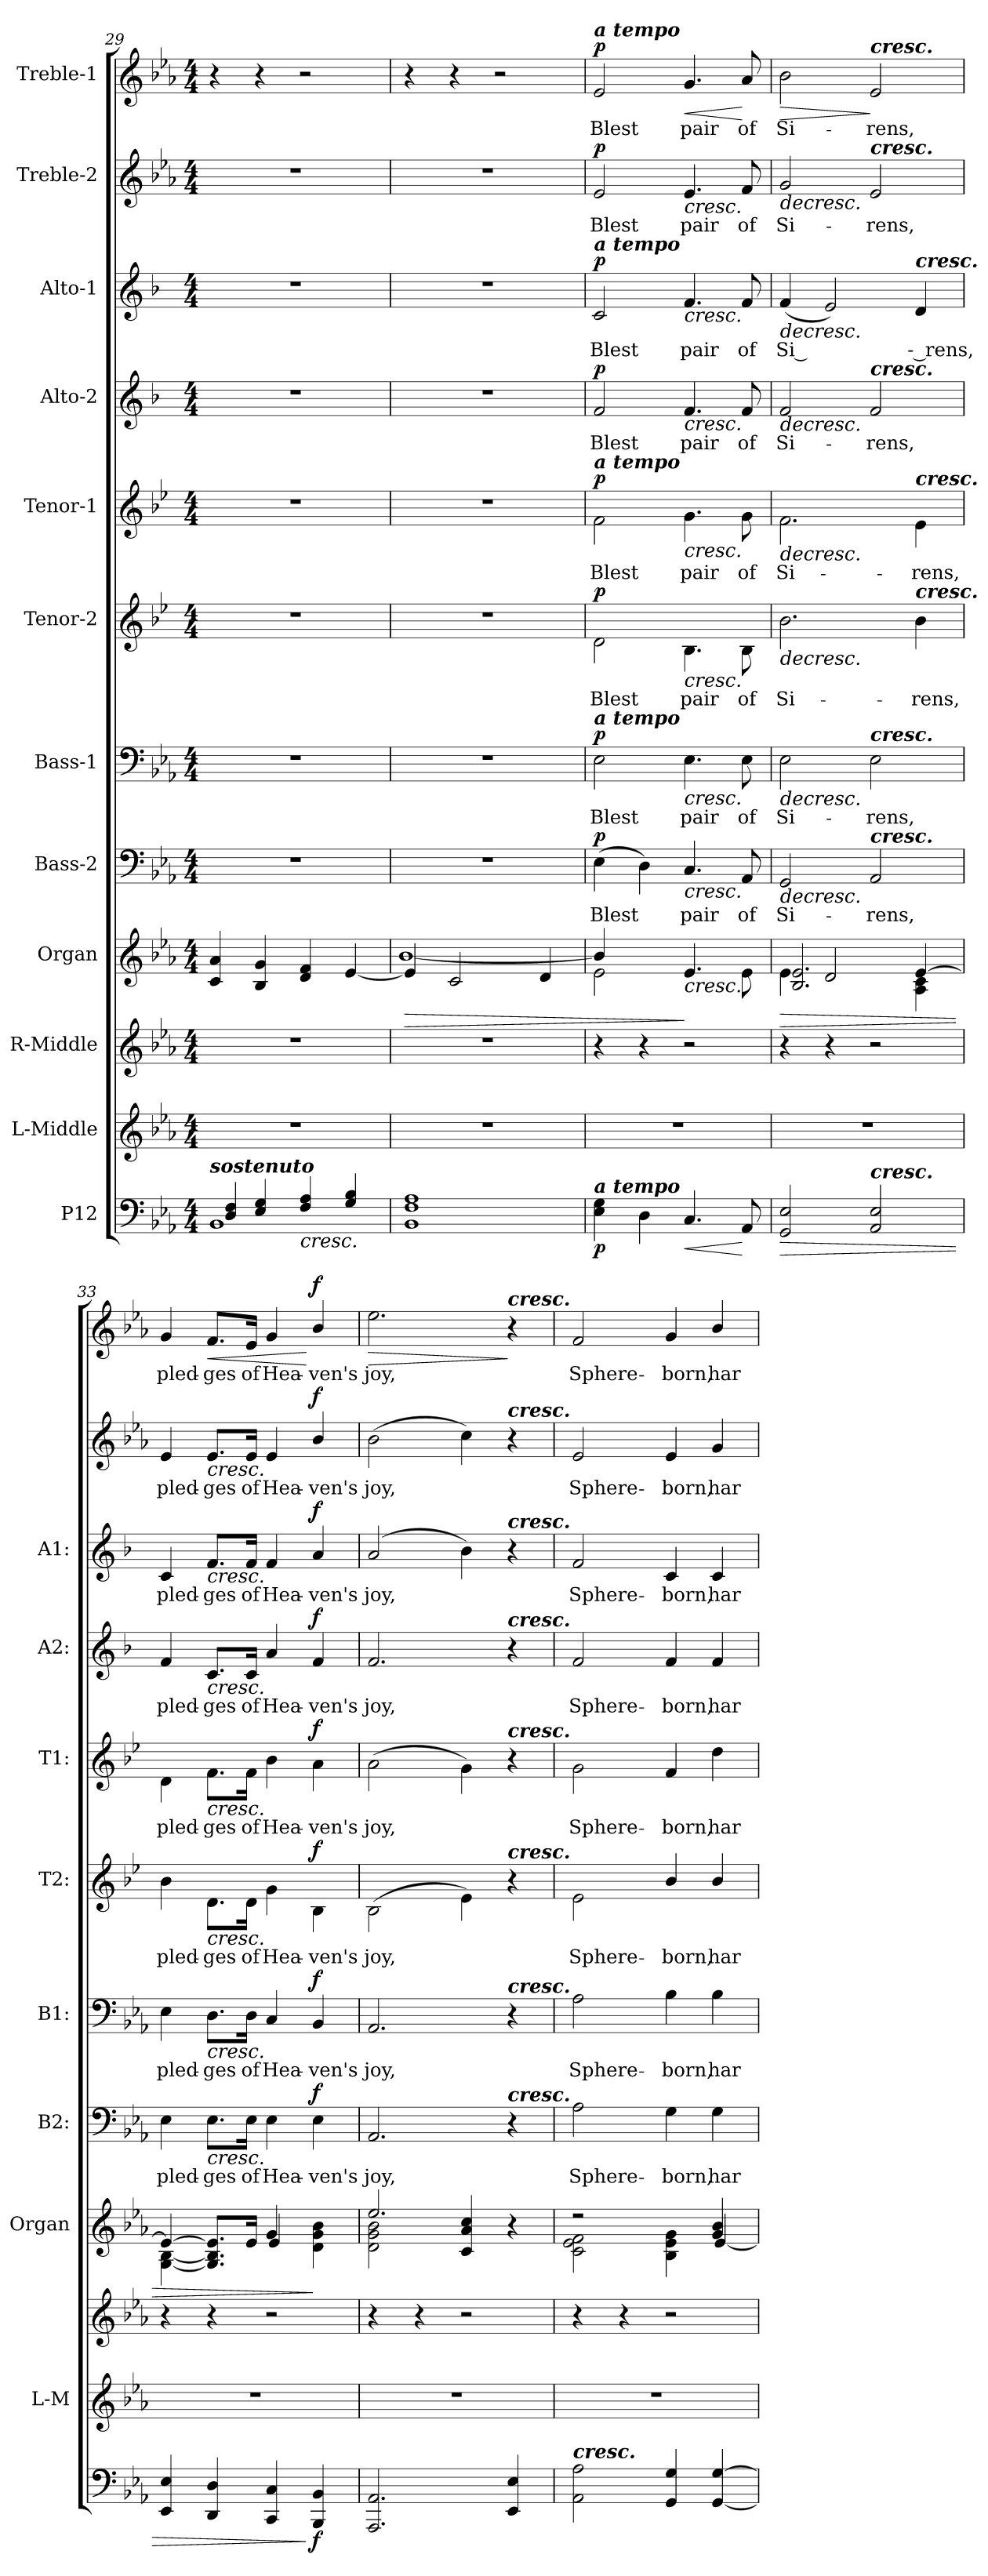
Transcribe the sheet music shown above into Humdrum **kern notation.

**kern	**dynam	**kern	**kern	**kern	**dynam	**kern	**text	**dynam	**kern	**text	**dynam	**kern	**text	**dynam	**kern	**text	**dynam	**kern	**text	**dynam	**kern	**text	**dynam	**kern	**text	**dynam	**kern	**text	**dynam
*part12	*part12	*part11	*part10	*part9	*part9	*part8	*part8	*part8	*part7	*part7	*part7	*part6	*part6	*part6	*part5	*part5	*part5	*part4	*part4	*part4	*part3	*part3	*part3	*part2	*part2	*part2	*part1	*part1	*part1
*staff12	*staff12	*staff11	*staff10	*staff9	*staff9	*staff8	*staff8	*staff8	*staff7	*staff7	*staff7	*staff6	*staff6	*staff6	*staff5	*staff5	*staff5	*staff4	*staff4	*staff4	*staff3	*staff3	*staff3	*staff2	*staff2	*staff2	*staff1	*staff1	*staff1
*I"P12	*	*I"L-Middle	*I"R-Middle	*I"Organ	*	*I"Bass-2	*	*	*I"Bass-1	*	*	*I"Tenor-2	*	*	*I"Tenor-1	*	*	*I"Alto-2	*	*	*I"Alto-1	*	*	*I"Treble-2	*	*	*I"Treble-1	*	*
*	*	*I'L-M	*	*I'Organ	*	*I'B2:	*	*	*I'B1:	*	*	*I'T2:	*	*	*I'T1:	*	*	*I'A2:	*	*	*I'A1:	*	*	*	*	*	*	*	*
*clefF4	*	*clefG2	*clefG2	*clefG2	*	*clefF4	*	*	*clefF4	*	*	*clefG2	*	*	*clefG2	*	*	*clefG2	*	*	*clefG2	*	*	*clefG2	*	*	*clefG2	*	*
*	*	*	*	*	*	*	*	*	*	*	*	*ITrd4c7	*	*	*ITrd4c7	*	*	*ITrd1c2	*	*	*ITrd1c2	*	*	*ITrd-7c-12	*	*	*ITrd-7c-12	*	*
*k[b-e-a-]	*	*k[b-e-a-]	*k[b-e-a-]	*k[b-e-a-]	*	*k[b-e-a-]	*	*	*k[b-e-a-]	*	*	*k[b-e-a-]	*	*	*k[b-e-a-]	*	*	*k[b-e-a-]	*	*	*k[b-e-a-]	*	*	*k[b-e-a-]	*	*	*k[b-e-a-]	*	*
*E-:	*	*E-:	*E-:	*E-:	*	*E-:	*	*	*E-:	*	*	*E-:	*	*	*E-:	*	*	*E-:	*	*	*E-:	*	*	*E-:	*	*	*E-:	*	*
*M4/4	*	*M4/4	*M4/4	*M4/4	*	*M4/4	*	*	*M4/4	*	*	*M4/4	*	*	*M4/4	*	*	*M4/4	*	*	*M4/4	*	*	*M4/4	*	*	*M4/4	*	*
=29	=29	=29	=29	=29	=29	=29	=29	=29	=29	=29	=29	=29	=29	=29	=29	=29	=29	=29	=29	=29	=29	=29	=29	=29	=29	=29	=29	=29	=29
*^	*	*	*	*	*	*	*	*	*	*	*	*	*	*	*	*	*	*	*	*	*	*	*	*	*	*	*	*	*
!LO:TX:a:Bi:t=sostenuto	!	!	!	!	!	!	!	!	!	!	!	!	!	!	!	!	!	!	!	!	!	!	!	!	!	!	!	!	!	!
1BB-	4D/ 4F/	.	1r	1r	4c/ 4a-/	.	1r	.	.	1r	.	.	1r	.	.	1r	.	.	1r	.	.	1r	.	.	1r	.	.	4r	.	.
.	4E-/ 4G/	.	.	.	4B-/ 4g/	.	.	.	.	.	.	.	.	.	.	.	.	.	.	.	.	.	.	.	.	.	.	4r	.	.
!	!	!LO:HP:b	!	!	!	!	!	!	!	!	!	!	!	!	!	!	!	!	!	!	!	!	!	!	!	!	!	!	!	!
.	4F/ 4A-/	<	.	.	4d/ 4f/	.	.	.	.	.	.	.	.	.	.	.	.	.	.	.	.	.	.	.	.	.	.	2r	.	.
.	4G/ 4B-/	.	.	.	[4e-/	.	.	.	.	.	.	.	.	.	.	.	.	.	.	.	.	.	.	.	.	.	.	.	.	.
=30	=30	=30	=30	=30	=30	=30	=30	=30	=30	=30	=30	=30	=30	=30	=30	=30	=30	=30	=30	=30	=30	=30	=30	=30	=30	=30	=30	=30	=30	=30
!	!	!	!	!	!	!LO:HP:b	!	!	!	!	!	!	!	!	!	!	!	!	!	!	!	!	!	!	!	!	!	!	!	!
*v	*v	*	*	*	*^	*	*	*	*	*	*	*	*	*	*	*	*	*	*	*	*	*	*	*	*	*	*	*	*	*
1BB- 1F 1A-	.	1r	1r	4e-/]	[1b-	>	1r	.	.	1r	.	.	1r	.	.	1r	.	.	1r	.	.	1r	.	.	1r	.	.	4r	.	.
.	.	.	.	2c/	.	.	.	.	.	.	.	.	.	.	.	.	.	.	.	.	.	.	.	.	.	.	.	4r	.	.
.	.	.	.	.	.	.	.	.	.	.	.	.	.	.	.	.	.	.	.	.	.	.	.	.	.	.	.	2r	.	.
.	.	.	.	4d/	.	.	.	.	.	.	.	.	.	.	.	.	.	.	.	.	.	.	.	.	.	.	.	.	.	.
!!LO:PB:g=z
=31	=31	=31	=31	=31	=31	=31	=31	=31	=31	=31	=31	=31	=31	=31	=31	=31	=31	=31	=31	=31	=31	=31	=31	=31	=31	=31	=31	=31	=31	=31
!	!	!	!	!	!	!	!	!	!	!	!	!	!	!	!	!	!	!	!	!	!	!	!	!	!	!	!	!LO:TX:a:Bi:t=a tempo	!	!
!	!	!	!	!	!	!	!	!	!	!	!	!	!	!	!	!	!	!	!	!	!	!LO:TX:a:Bi:t=a tempo	!	!	!	!	!	!	!	!
!	!	!	!	!	!	!	!	!	!	!	!	!	!	!	!	!LO:TX:a:Bi:t=a tempo	!	!	!	!	!	!	!	!	!	!	!	!	!	!
!	!	!	!	!	!	!	!	!	!	!LO:TX:a:Bi:t=a tempo	!	!	!	!	!	!	!	!	!	!	!	!	!	!	!	!	!	!	!	!
!LO:TX:a:Bi:t=a  tempo	!	!	!	!	!	!	!	!	!	!	!	!	!	!	!	!	!	!	!	!	!	!	!	!	!	!	!	!	!	!
!	!LO:DY:b	!	!	!	!	!	!	!LO:LY:b	!LO:DY:b	!	!LO:LY:b	!LO:DY:b	!	!LO:LY:b	!LO:DY:b	!	!LO:LY:b	!LO:DY:b	!	!LO:LY:b	!LO:DY:b	!	!LO:LY:b	!LO:DY:b	!	!LO:LY:b	!LO:DY:b	!	!LO:LY:b	!LO:DY:b
4E-\ 4G\	p	1r	4r	4b-/]	2e-\	.	(>4E-\	Blest	p	2E-\	Blest	p	2G\	Blest	p	2B-\	Blest	p	2e-/	Blest	p	2B-/	Blest	p	2ee-/	Blest	p	2ee-/	Blest	p
4D\	.	.	4r	4ryy	.	.	4D\)	.	.	.	.	.	.	.	.	.	.	.	.	.	.	.	.	.	.	.	.	.	.	.
!	!LO:HP:b	!	!	!	!	!LO:HP:n=1:b	!	!LO:LY:b	!LO:HP:b	!	!LO:LY:b	!LO:HP:b	!	!LO:LY:b	!LO:HP:b	!	!LO:LY:b	!LO:HP:b	!	!LO:LY:b	!LO:HP:b	!	!LO:LY:b	!LO:HP:b	!	!LO:LY:b	!LO:HP:b	!	!LO:LY:b	!LO:HP:b
4.C/	<	.	2r	2ryy	4.e-/	] <	4.C/	pair	<	4.E-\	pair	<	4.E-\	pair	<	4.c\	pair	<	4.e-/	pair	<	4.e-/	pair	<	4.ee-/	pair	<	4.gg/	pair	<
!	!	!	!	!	!	!	!	!LO:LY:b	!	!	!LO:LY:b	!	!	!LO:LY:b	!	!	!LO:LY:b	!	!	!LO:LY:b	!	!	!LO:LY:b	!	!	!LO:LY:b	!	!	!LO:LY:b	!
8AA-/	[	.	.	.	8e-\	.	8AA-/	of	.	8E-\	of	.	8E-\	of	.	8c\	of	.	8e-/	of	.	8e-/	of	.	8ff/	of	.	8aa-/	of	[
=32	=32	=32	=32	=32	=32	=32	=32	=32	=32	=32	=32	=32	=32	=32	=32	=32	=32	=32	=32	=32	=32	=32	=32	=32	=32	=32	=32	=32	=32	=32
!	!LO:HP:b	!	!	!	!	!LO:HP:b	!	!LO:LY:b	!LO:HP:b	!	!LO:LY:b	!LO:HP:b	!	!LO:LY:b	!LO:HP:b	!	!LO:LY:b	!LO:HP:b	!	!LO:LY:b	!LO:HP:b	!	!LO:LY:b	!LO:HP:b	!	!LO:LY:b	!LO:HP:b	!	!LO:LY:b	!LO:HP:b
2GG/ 2E-/	>	1r	4r	4e-\	2.B-/ 2.e-/	>	2GG/	Si-	>	2E-\	Si-	>	2.e-\	Si-	>	2.B-\	Si-	>	2e-/	Si-	>	(<4e-/	Si --	>	2gg/	Si-	>	2bb-\	Si-	>
.	.	.	4r	2d/	.	.	.	.	.	.	.	.	.	.	.	.	.	.	.	.	.	2d/)	.	.	.	.	.	.	.	.
!	!	!	!	!	!	!	!	!	!	!	!	!	!	!	!	!	!	!	!	!	!	!	!	!	!	!	!	!LO:TX:a:Bi:t=cresc.	!	!
!	!	!	!	!	!	!	!	!	!	!	!	!	!	!	!	!	!	!	!	!	!	!	!	!	!LO:TX:a:Bi:t=cresc.	!	!	!	!	!
!	!	!	!	!	!	!	!	!	!	!	!	!	!	!	!	!	!	!	!LO:TX:a:Bi:t=cresc.	!	!	!	!	!	!	!	!	!	!	!
!	!	!	!	!	!	!	!	!	!	!LO:TX:a:Bi:t=cresc.	!	!	!	!	!	!	!	!	!	!	!	!	!	!	!	!	!	!	!	!
!	!	!	!	!	!	!	!LO:TX:a:Bi:t=cresc.	!	!	!	!	!	!	!	!	!	!	!	!	!	!	!	!	!	!	!	!	!	!	!
!LO:TX:a:Bi:t=cresc.	!	!	!	!	!	!	!	!	!	!	!	!	!	!	!	!	!	!	!	!	!	!	!	!	!	!	!	!	!	!
!	!	!	!	!	!	!	!	!LO:LY:b	!	!	!LO:LY:b	!	!	!	!	!	!	!	!	!LO:LY:b	!	!	!	!	!	!LO:LY:b	!	!	!LO:LY:b	!
2AA-/ 2E-/	[	.	2r	.	.	.	2AA-/	-rens,	[	2E-\	-rens,	[	.	.	.	.	.	.	2e-/	-rens,	[	.	.	.	2ee-/	-rens,	[	2ee-/	-rens,	]
!	!	!	!	!	!	!	!	!	!	!	!	!	!	!	!	!	!	!	!	!	!	!LO:TX:a:Bi:t=cresc.	!	!	!	!	!	!	!	!
!	!	!	!	!	!	!	!	!	!	!	!	!	!	!	!	!LO:TX:a:Bi:t=cresc.	!	!	!	!	!	!	!	!	!	!	!	!	!	!
!	!	!	!	!	!	!	!	!	!	!	!	!	!LO:TX:a:Bi:t=cresc.	!	!	!	!	!	!	!	!	!	!	!	!	!	!	!	!	!
!	!	!	!	!	!	!	!	!	!	!	!	!	!	!LO:LY:b	!	!	!LO:LY:b	!	!	!	!	!	!LO:LY:b	!	!	!	!	!	!	!
.	.	.	.	[4e-/	4A-\ 4c\	[	.	.	.	.	.	.	4e-\	-rens,	[	4A-\	-rens,	[	.	.	.	4c/	-- rens,	[	.	.	.	.	.	.
=33	=33	=33	=33	=33	=33	=33	=33	=33	=33	=33	=33	=33	=33	=33	=33	=33	=33	=33	=33	=33	=33	=33	=33	=33	=33	=33	=33	=33	=33	=33
!	!	!	!	!	!	!	!	!LO:LY:b	!	!	!LO:LY:b	!	!	!LO:LY:b	!	!	!LO:LY:b	!	!	!LO:LY:b	!	!	!LO:LY:b	!	!	!LO:LY:b	!	!	!LO:LY:b	!
4EE-/ 4E-/	.	1r	4r	4e-/_	[4G\ [4B-\	.	4E-\	pled-	.	4E-\	pled-	.	4e-\	pled-	.	4G\	pled-	.	4e-/	pled-	.	4B-/	pled-	.	4ee-/	pled-	.	4gg/	pled-	.
!	!	!	!	!	!	!	!	!LO:LY:b	!LO:HP:b	!	!LO:LY:b	!LO:HP:b	!	!LO:LY:b	!LO:HP:b	!	!LO:LY:b	!LO:HP:b	!	!LO:LY:b	!LO:HP:b	!	!LO:LY:b	!LO:HP:b	!	!LO:LY:b	!LO:HP:b	!	!LO:LY:b	!LO:HP:b
4DD/ 4D/	.	.	4r	4ryy	8.G/] 8.B-/] 8.e-/]L	.	8.E-\L	-ges	<	8.D\L	-ges	<	8.G\L	-ges	<	8.B-\L	-ges	<	8.B-/L	-ges	<	8.e-/L	-ges	<	8.ee-/L	-ges	<	8.ff/L	-ges	<
!	!	!	!	!	!	!	!	!LO:LY:b	!	!	!LO:LY:b	!	!	!LO:LY:b	!	!	!LO:LY:b	!	!	!LO:LY:b	!	!	!LO:LY:b	!	!	!LO:LY:b	!	!	!LO:LY:b	!
.	.	.	.	.	16e-/Jk	.	16E-\Jk	of	.	16D\Jk	of	.	16G\Jk	of	.	16B-\Jk	of	.	16B-/Jk	of	.	16e-/Jk	of	.	16ee-/Jk	of	.	16ee-/Jk	of	.
!	!	!	!	!	!	!	!	!LO:LY:b	!	!	!LO:LY:b	!	!	!LO:LY:b	!	!	!LO:LY:b	!	!	!LO:LY:b	!	!	!LO:LY:b	!	!	!LO:LY:b	!	!	!LO:LY:b	!
4CC/ 4C/	.	.	2r	4g/	4e-/	.	4E-\	Hea-	.	4C/	Hea-	.	4c\	Hea-	.	4e-\	Hea-	.	4g/	Hea-	.	4e-/	Hea-	.	4ee-/	Hea-	.	4gg/	Hea-	.
!	!LO:DY:n=1:b	!	!	!	!	!	!	!LO:LY:b	!LO:DY:n=1:b	!	!LO:LY:b	!LO:DY:n=1:b	!	!LO:LY:b	!LO:DY:n=1:b	!	!LO:LY:b	!LO:DY:n=1:b	!	!LO:LY:b	!LO:DY:n=1:b	!	!LO:LY:b	!LO:DY:n=1:b	!	!LO:LY:b	!LO:DY:n=1:b	!	!LO:LY:b	!LO:DY:n=1:b
4BBB-/ 4BB-/	] f	.	.	4ryy	4d\ 4g\ 4b-\	]	4E-\	-ven's	] f	4BB-/	-ven's	] f	4E-\	-ven's	] f	4d\	-ven's	] f	4e-/	-ven's	] f	4g/	-ven's	] f	4bb-/	-ven's	] f	4bb-/	-ven's	[ f
=34	=34	=34	=34	=34	=34	=34	=34	=34	=34	=34	=34	=34	=34	=34	=34	=34	=34	=34	=34	=34	=34	=34	=34	=34	=34	=34	=34	=34	=34	=34
!	!	!	!	!	!	!	!	!LO:LY:b	!	!	!LO:LY:b	!	!	!LO:LY:b	!	!	!LO:LY:b	!	!	!LO:LY:b	!	!	!LO:LY:b	!	!	!LO:LY:b	!	!	!LO:LY:b	!LO:HP:b
2.AAA-/ 2.AA-/	.	1r	4r	2.ee-/	2d\ 2g\ 2b-\	.	2.AA-/	joy,	.	2.AA-/	joy,	.	(>2E-\	joy,	.	(>2d\	joy,	.	2.e-/	joy,	.	(>2g/	joy,	.	(>2bb-\	joy,	.	2.eee-\	joy,	>
.	.	.	4r	.	.	.	.	.	.	.	.	.	.	.	.	.	.	.	.	.	.	.	.	.	.	.	.	.	.	.
.	.	.	2r	.	4c/ 4a-/ 4cc/	.	.	.	.	.	.	.	4A-\)	.	.	4c\)	.	.	.	.	.	4a-\)	.	[	4ccc\)	.	.	.	.	.
!	!	!	!	!	!	!	!	!	!	!	!	!	!	!	!	!	!	!	!	!	!	!	!	!	!	!	!	!LO:TX:a:Bi:t=cresc.	!	!
!	!	!	!	!	!	!	!	!	!	!	!	!	!	!	!	!	!	!	!	!	!	!	!	!	!LO:TX:a:Bi:t=cresc.	!	!	!	!	!
!	!	!	!	!	!	!	!	!	!	!	!	!	!	!	!	!	!	!	!	!	!	!LO:TX:a:Bi:t=cresc.	!	!	!	!	!	!	!	!
!	!	!	!	!	!	!	!	!	!	!	!	!	!	!	!	!	!	!	!LO:TX:a:Bi:t=cresc.	!	!	!	!	!	!	!	!	!	!	!
!	!	!	!	!	!	!	!	!	!	!	!	!	!	!	!	!LO:TX:a:Bi:t=cresc.	!	!	!	!	!	!	!	!	!	!	!	!	!	!
!	!	!	!	!	!	!	!	!	!	!	!	!	!LO:TX:a:Bi:t=cresc.	!	!	!	!	!	!	!	!	!	!	!	!	!	!	!	!	!
!	!	!	!	!	!	!	!	!	!	!LO:TX:a:Bi:t=cresc.	!	!	!	!	!	!	!	!	!	!	!	!	!	!	!	!	!	!	!	!
!	!	!	!	!	!	!	!LO:TX:a:Bi:t=cresc.	!	!	!	!	!	!	!	!	!	!	!	!	!	!	!	!	!	!	!	!	!	!	!
4EE-/ 4E-/	.	.	.	4ryy	4r	.	4r	.	[	4r	.	[	4r	.	[	4r	.	[	4r	.	[	4r	.	.	4r	.	[	4r	.	]
=35	=35	=35	=35	=35	=35	=35	=35	=35	=35	=35	=35	=35	=35	=35	=35	=35	=35	=35	=35	=35	=35	=35	=35	=35	=35	=35	=35	=35	=35	=35
!LO:TX:a:Bi:t=cresc.	!	!	!	!	!	!	!	!	!	!	!	!	!	!	!	!	!	!	!	!	!	!	!	!	!	!	!	!	!	!
!	!	!	!	!	!	!	!	!LO:LY:b	!	!	!LO:LY:b	!	!	!LO:LY:b	!	!	!LO:LY:b	!	!	!LO:LY:b	!	!	!LO:LY:b	!	!	!LO:LY:b	!	!	!LO:LY:b	!
2AA-\ 2A-\	.	1r	4r	2r	2c\ 2e-\ 2f\	.	2A-\	Sphere-	.	2A-\	Sphere-	.	2A-\	Sphere-	.	2c\	Sphere-	.	2e-/	Sphere-	.	2e-/	Sphere-	.	2ee-/	Sphere-	.	2ff/	Sphere-	.
.	.	.	4r	.	.	.	.	.	.	.	.	.	.	.	.	.	.	.	.	.	.	.	.	.	.	.	.	.	.	.
!	!	!	!	!	!	!	!	!LO:LY:b	!	!	!LO:LY:b	!	!	!LO:LY:b	!	!	!LO:LY:b	!	!	!LO:LY:b	!	!	!LO:LY:b	!	!	!LO:LY:b	!	!	!LO:LY:b	!
4GG/ 4G/	.	.	2r	4ryy	4B-\ 4e-\ 4g\	.	4G\	-born,	.	4B-\	-born,	.	4e-/	-born,	.	4B-/	-born,	.	4e-/	-born,	.	4B-/	-born,	.	4ee-/	-born,	.	4gg/	-born,	.
!	!	!	!	!	!	!	!	!LO:LY:b	!	!	!LO:LY:b	!	!	!LO:LY:b	!	!	!LO:LY:b	!	!	!LO:LY:b	!	!	!LO:LY:b	!	!	!LO:LY:b	!	!	!LO:LY:b	!
[4GG/ [4G/	.	.	.	4g/ 4b-/	[4e-/	.	4G\	har-	.	4B-\	har-	.	4e-/	har-	.	4g\	har-	.	4e-/	har-	.	4B-/	har-	.	4gg/	har-	.	4bb-/	har-	.
*	*	*	*	*v	*v	*	*	*	*	*	*	*	*	*	*	*	*	*	*	*	*	*	*	*	*	*	*	*	*	*
=	=	=	=	=	=	=	=	=	=	=	=	=	=	=	=	=	=	=	=	=	=	=	=	=	=	=	=	=	=
*-	*-	*-	*-	*-	*-	*-	*-	*-	*-	*-	*-	*-	*-	*-	*-	*-	*-	*-	*-	*-	*-	*-	*-	*-	*-	*-	*-	*-	*-
